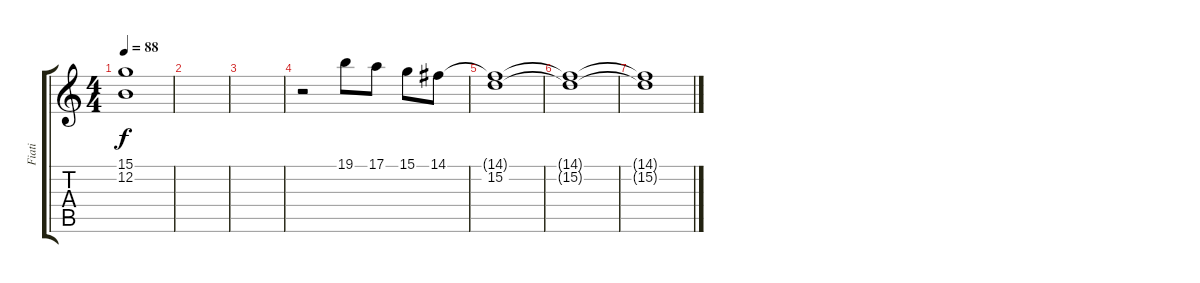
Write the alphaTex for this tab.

\track ("Fiati" "Fiati") {instrument flute}
\staff {score tabs}
\tuning (E4 B3 G3 D3 A2 E2) {hide}
\ts (4 4)
\tempo 88
\clef g2
\ks c
(15.1{t} 12.2{t}).1{dy f} |
|
|
r.2 19.1.8 17.1.8 15.1.8 14.1.8 |
(14.1{t} 15.2).1 |
(14.1{t} 15.2{t}).1 |
(14.1{t} 15.2{t}).1
